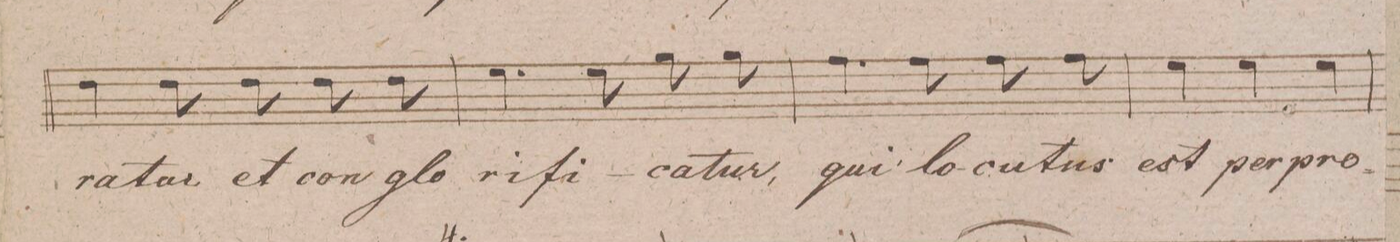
**kern	**text	**dynam
*I"Soprano.	*	*
*clefC1	*	*
*k[f#]	*	*
*met(c|)	*	*
*M3/4	*	*
4b\	-ra-	.
8b\	-tur	.
8b\	et	.
8b\	con-	.
8b\	-glo-	.
=205	=205	=205
4.cc\	-ri-	.
8cc\	-fi-	.
8ee\	-ca-	.
8ee\	-tur,	.
=206	=206	=206
4.dd\	qui	.
8dd\	lo-	.
8dd\	-cu-	.
8dd\	-tus	.
=207	=207	=207
4cc\	est	.
4cc\	per	.
4cc\	pro-	.
=208	=208	=208
*-	*-	*-
